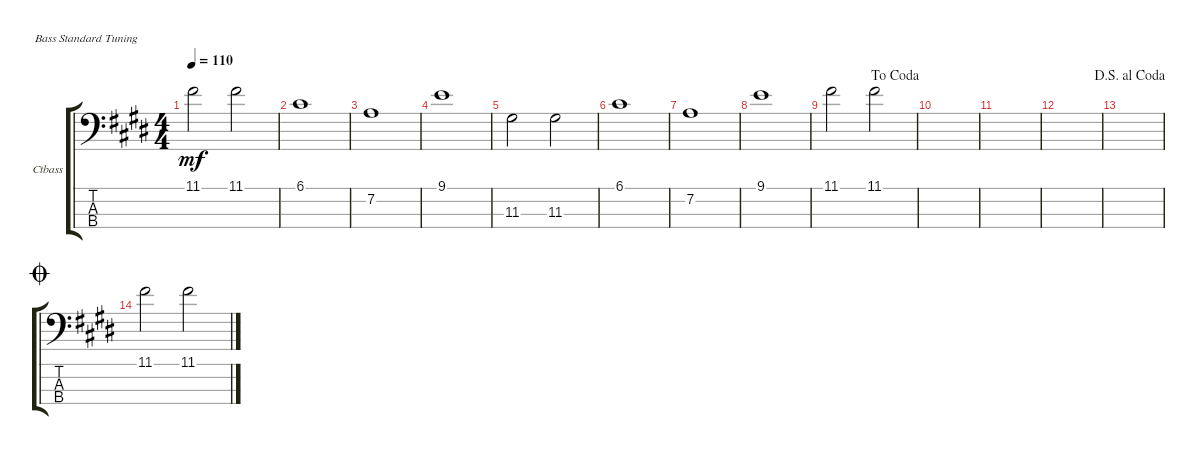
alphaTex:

\defaultSystemsLayout 4
\bracketExtendMode groupsimilarinstruments
\firstSystemTrackNameOrientation horizontal
\otherSystemsTrackNameOrientation horizontal
\track ("Contrabass" "Ctbass") {instrument contrabass}
\staff {score tabs}
\tuning (G2 D2 A1 E1)
\ts (4 4)
\tempo 110
\clef f4
\ks c#minor
11.1.2{dy mf} 11.1.2 |
6.1.1 |
7.2.1 |
9.1.1 |
11.3.2 11.3.2 |
6.1.1 |
7.2.1 |
9.1.1 |
\jump dacoda
11.1.2 11.1.2 |
|
|
|
\jump dalsegnoalcoda
|
\jump coda
11.1.2 11.1.2
